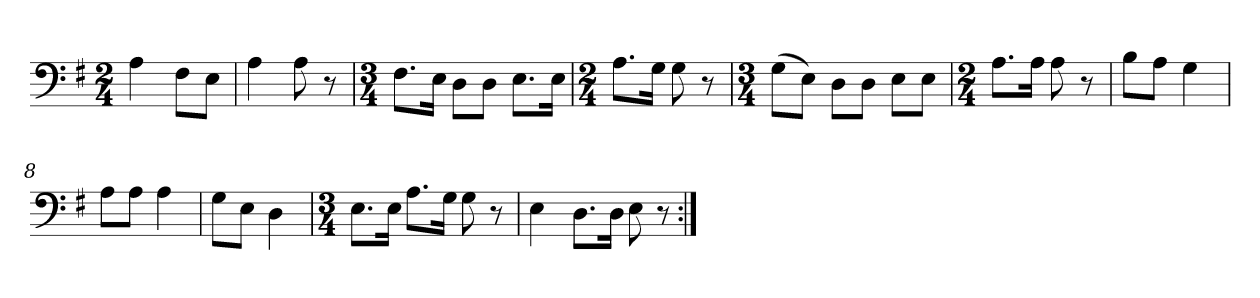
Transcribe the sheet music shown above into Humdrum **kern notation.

**kern
*part1
*staff1
*clefF4
*k[f#]
*M2/4
=1
4A\
8F#\L
8E\J
=2
4A\
8A\
8r
=3
*M3/4
8.F#\L
16E\Jk
8D\L
8D\J
8.E\L
16E\Jk
=4
*M2/4
8.A\L
16G\Jk
8G\
8r
=5
*M3/4
(8G\L
8E\J)
8D\L
8D\J
8E\L
8E\J
=
*M2/4
8.A\L
16A\Jk
8A\
8r
=7
8B\L
8A\J
4G\
=8
8A\L
8A\J
4A\
=9
8G\L
8E\J
4D\
=10
*M3/4
8.E\L
16E\Jk
8.A\L
16G\Jk
8G\
8r
=11
4E\
8.D\L
16D\Jk
8E\
8r
=:|!
*-
